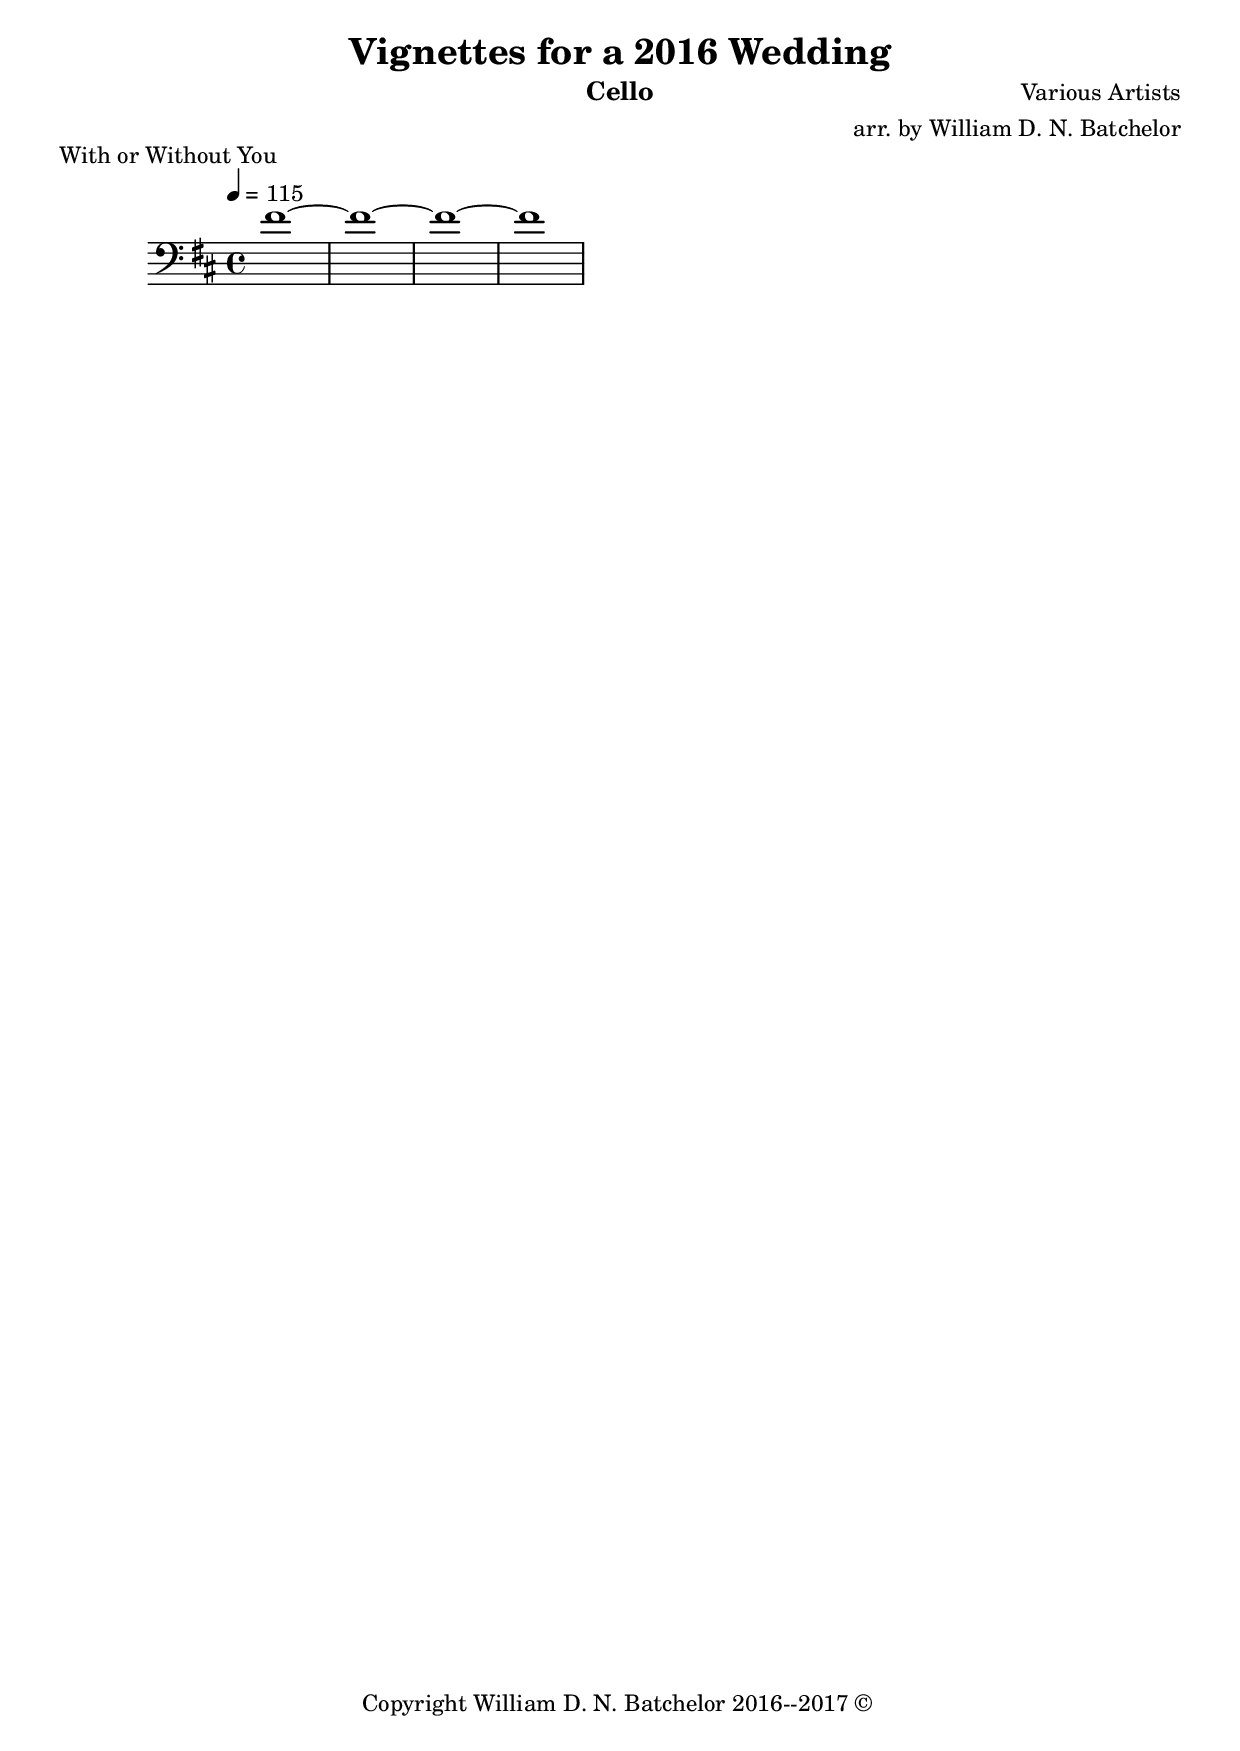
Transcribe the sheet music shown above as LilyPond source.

\version "2.18.2"

\paper {
#(include-special-characters)
}


\header{
  
title = "Vignettes for a 2016 Wedding"

composer = "Various Artists"

arranger = "arr. by William D. N. Batchelor"

instrument = "Cello"

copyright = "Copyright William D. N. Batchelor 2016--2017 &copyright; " 


}

\score {
  \header { piece = "With or Without You" composer = "U2" }
  \new Staff{
   \clef "bass"
   \key d \major
   \tempo 4 = 115
fis'1~  | fis'~ | fis'~ | fis' %{2 g | r4 a2. |%} 
  }
 }

